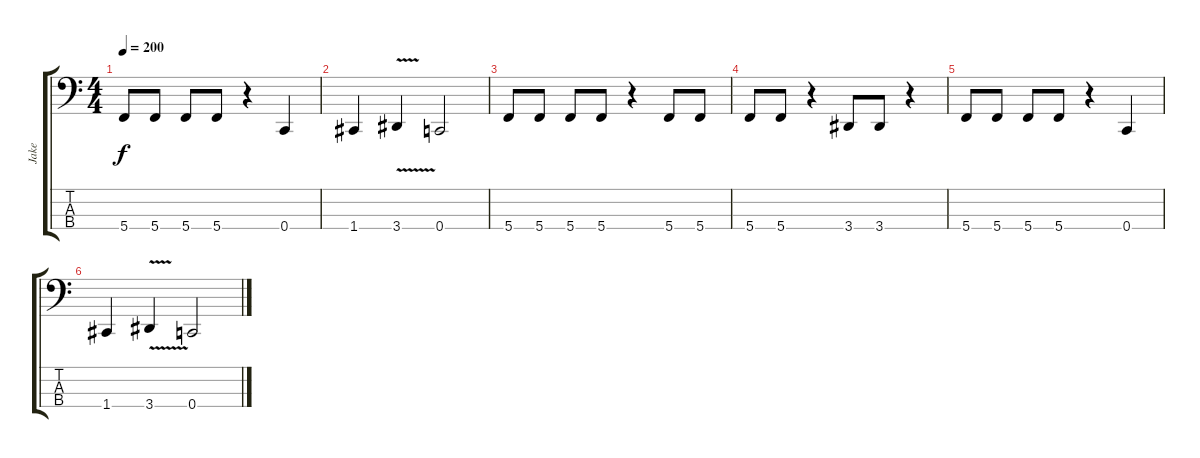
\track ("Jake" "Jake") {instrument electricbassfinger}
\staff {score tabs}
\tuning (F2 C2 G1 C1) {hide}
\ts (4 4)
\tempo 200
\clef f4
\ks c
5.4.8{dy f} 5.4.8 5.4.8 5.4.8 r.4 0.4.4 |
1.4.4 3.4{v}.4 0.4.2 |
5.4.8 5.4.8 5.4.8 5.4.8 r.4 5.4.8 5.4.8 |
5.4.8 5.4.8 r.4 3.4.8 3.4.8 r.4 |
5.4.8 5.4.8 5.4.8 5.4.8 r.4 0.4.4 |
1.4.4 3.4{v}.4 0.4.2
